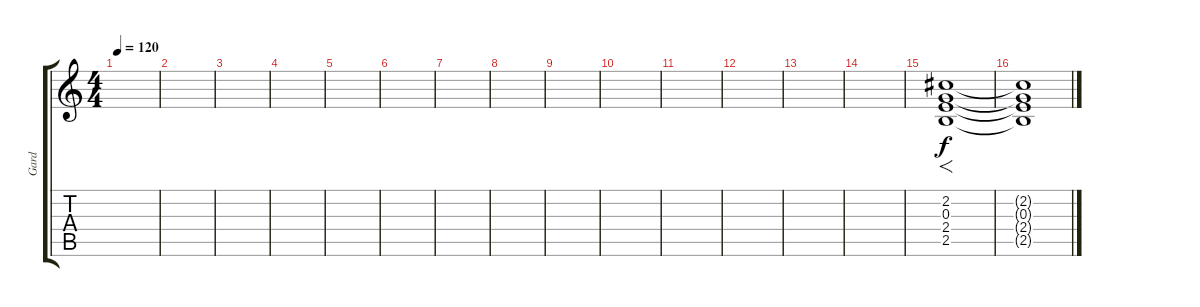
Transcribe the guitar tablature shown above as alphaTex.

\track ("Gard" "Gard") {instrument overdrivenguitar}
\staff {score tabs}
\tuning (E4 B3 G3 D3 A2 E2) {hide}
\ts (4 4)
\tempo 120
\clef g2
\ks c
|
|
|
|
|
|
|
|
|
|
|
|
|
|
(2.2 0.3 2.4 2.5).1{f} |
(2.2{t} 0.3{t} 2.4{t} 2.5{t}).1{volume 0}
